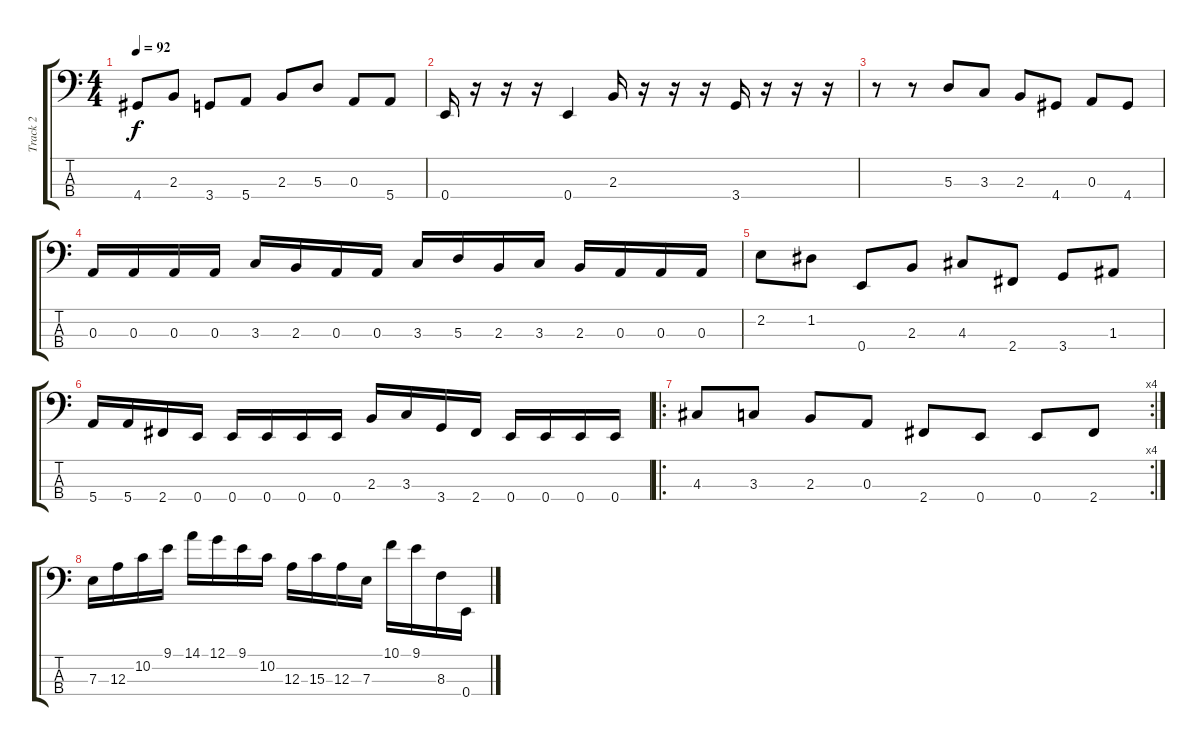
\track ("Track 2" "Track 2") {instrument electricbasspick}
\staff {score tabs}
\tuning (G2 D2 A1 E1) {hide}
\ts (4 4)
\tempo 92
\clef f4
\ks c
4.4.8{dy f} 2.3.8 3.4.8 5.4.8 2.3.8 5.3.8 0.3.8 5.4.8 |
0.4.16 r.16 r.16 r.16 0.4.4 2.3.16 r.16 r.16 r.16 3.4.16 r.16 r.16 r.16 |
r.8 r.8 5.3.8 3.3.8 2.3.8 4.4.8 0.3.8 4.4.8 |
0.3.16 0.3.16 0.3.16 0.3.16 3.3.16 2.3.16 0.3.16 0.3.16 3.3.16 5.3.16 2.3.16 3.3.16 2.3.16 0.3.16 0.3.16 0.3.16 |
2.2.8 1.2.8 0.4.8 2.3.8 4.3.8 2.4.8 3.4.8 1.3.8 |
5.4.16 5.4.16 2.4.16 0.4.16 0.4.16 0.4.16 0.4.16 0.4.16 2.3.16 3.3.16 3.4.16 2.4.16 0.4.16 0.4.16 0.4.16 0.4.16 |
\ro
\rc 4
4.3.8 3.3.8 2.3.8 0.3.8 2.4.8 0.4.8 0.4.8 2.4.8 |
7.3.16 12.3.16 10.2.16 9.1.16 14.1.16 12.1.16 9.1.16 10.2.16 12.3.16 15.3.16 12.3.16 7.3.16 10.1.16 9.1.16 8.3.16 0.4.16
